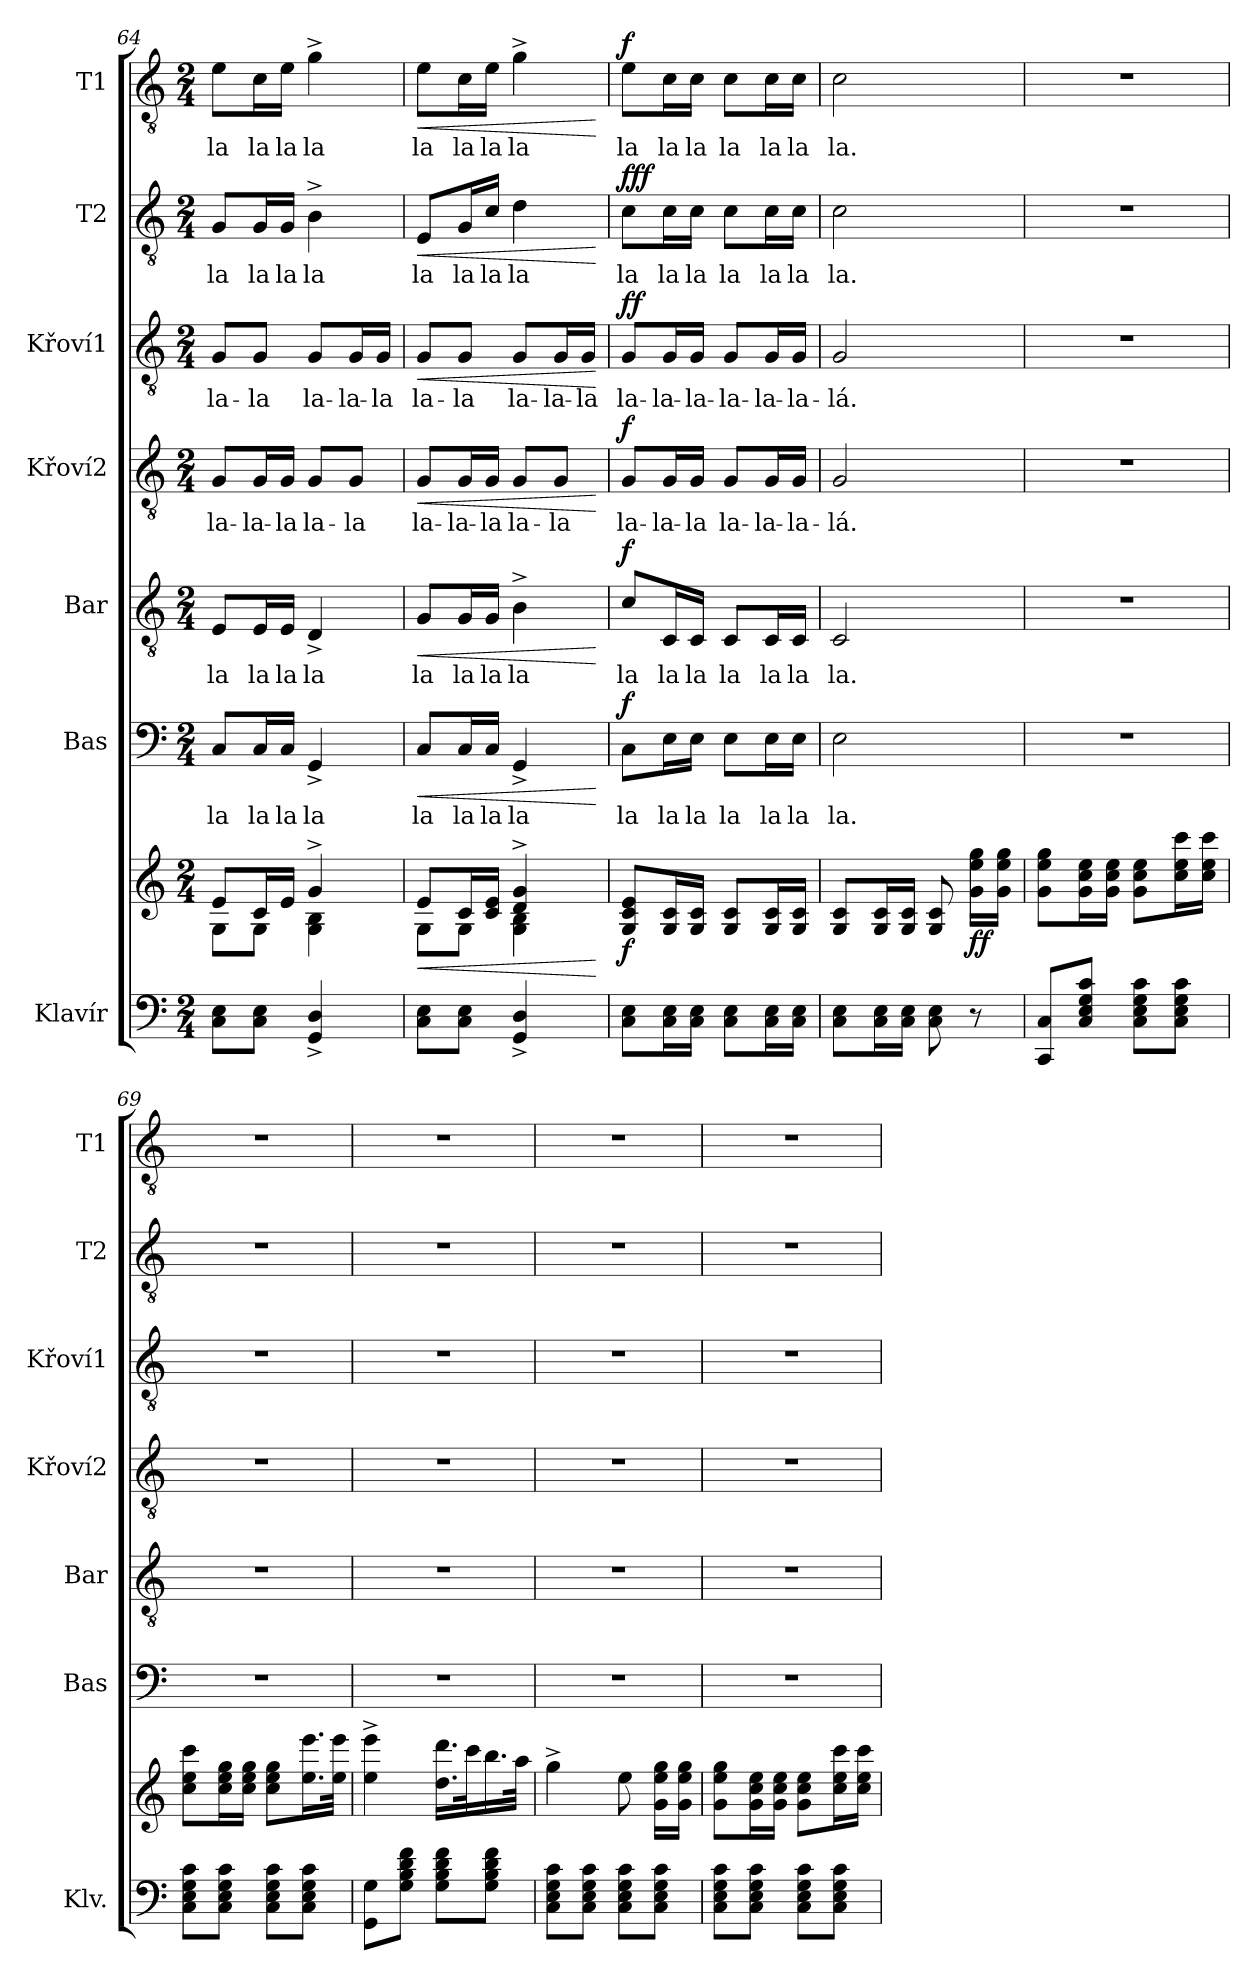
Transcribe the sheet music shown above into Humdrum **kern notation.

**kern	**kern	**dynam	**kern	**text	**dynam	**kern	**text	**dynam	**kern	**text	**dynam	**kern	**text	**dynam	**kern	**text	**dynam	**kern	**text	**dynam
*part7	*part7	*part7	*part6	*part6	*part6	*part5	*part5	*part5	*part4	*part4	*part4	*part3	*part3	*part3	*part2	*part2	*part2	*part1	*part1	*part1
*staff8	*staff7	*staff7/8	*staff6	*staff6	*staff6	*staff5	*staff5	*staff5	*staff4	*staff4	*staff4	*staff3	*staff3	*staff3	*staff2	*staff2	*staff2	*staff1	*staff1	*staff1
*I"Klavír	*	*	*I"Bas	*	*	*I"Bar	*	*	*I"Křoví2	*	*	*I"Křoví1	*	*	*I"T2	*	*	*I"T1	*	*
*I'Klv.	*	*	*I'Bas	*	*	*I'Bar	*	*	*I'Křoví2	*	*	*I'Křoví1	*	*	*I'T2	*	*	*I'T1	*	*
*clefF4	*clefG2	*	*clefF4	*	*	*clefGv2	*	*	*clefGv2	*	*	*clefGv2	*	*	*clefGv2	*	*	*clefGv2	*	*
*k[]	*k[]	*	*k[]	*	*	*k[]	*	*	*k[]	*	*	*k[]	*	*	*k[]	*	*	*k[]	*	*
*M2/4	*M2/4	*	*M2/4	*	*	*M2/4	*	*	*M2/4	*	*	*M2/4	*	*	*M2/4	*	*	*M2/4	*	*
=64	=64	=64	=64	=64	=64	=64	=64	=64	=64	=64	=64	=64	=64	=64	=64	=64	=64	=64	=64	=64
*	*^	*	*	*	*	*	*	*	*	*	*	*	*	*	*	*	*	*	*	*
8C\ 8E\L	8e/L	8G\L	.	8C/L	la	.	8E/L	la	.	8G/L	la-	.	8G/L	la-	.	8G/L	la	.	8e\L	la	.
8C\ 8E\J	16c/L	8G\J	.	16C/L	la	.	16E/L	la	.	16G/L	-la-	.	8G/J	-la	.	16G/L	la	.	16c\L	la	.
.	16e/JJ	.	.	16C/JJ	la	.	16E/JJ	la	.	16G/JJ	-la	.	.	.	.	16G/JJ	la	.	16e\JJ	la	.
4GG/^ 4D/^	4g^/	4G\ 4B\	.	4GG^/	la	.	4D^/	la	.	8G/L	la-	.	8G/L	la-	.	4B^\	la	.	4g^\	la	.
.	.	.	.	.	.	.	.	.	.	8G/J	-la	.	16G/L	-la-	.	.	.	.	.	.	.
.	.	.	.	.	.	.	.	.	.	.	.	.	16G/JJ	-la	.	.	.	.	.	.	.
=65	=65	=65	=65	=65	=65	=65	=65	=65	=65	=65	=65	=65	=65	=65	=65	=65	=65	=65	=65	=65	=65
!	!	!	!LO:HP:b	!	!	!LO:HP:b	!	!	!LO:HP:b	!	!	!LO:HP:b	!	!	!LO:HP:b	!	!	!LO:HP:b	!	!	!LO:HP:b
8C\ 8E\L	8e/L	8G\L	<	8C/L	la	<	8G/L	la	<	8G/L	la-	<	8G/L	la-	<	8E/L	la	<	8e\L	la	<
8C\ 8E\J	16c/L	8G\J	.	16C/L	la	.	16G/L	la	.	16G/L	-la-	.	8G/J	-la	.	16G/L	la	.	16c\L	la	.
.	16c/ 16e/JJ	.	.	16C/JJ	la	.	16G/JJ	la	.	16G/JJ	-la	.	.	.	.	16c/JJ	la	.	16e\JJ	la	.
4GG/^ 4D/^	4d/^ 4g/^	4G\ 4B\	.	4GG^/	la	.	4B^\	la	.	8G/L	la-	.	8G/L	la-	.	4d\	la	.	4g^\	la	.
.	.	.	.	.	.	.	.	.	.	8G/J	-la	.	16G/L	-la-	.	.	.	.	.	.	.
.	.	.	.	.	.	.	.	.	.	.	.	.	16G/JJ	-la	.	.	.	.	.	.	.
*	*v	*v	*	*	*	*	*	*	*	*	*	*	*	*	*	*	*	*	*	*	*
.	.	[	.	.	[	.	.	[	.	.	[	.	.	[	.	.	[	.	.	[
=66	=66	=66	=66	=66	=66	=66	=66	=66	=66	=66	=66	=66	=66	=66	=66	=66	=66	=66	=66	=66
!	!	!LO:DY:b	!	!	!LO:DY:a	!	!	!LO:DY:a	!	!	!LO:DY:a	!	!	!LO:DY:a	!	!	!	!	!	!
!	!	!	!	!	!	!	!	!	!	!	!	!	!	!LO:DY:n=1:a	!	!	!LO:DY:a	!	!	!
!	!	!	!	!	!	!	!	!	!	!	!	!	!	!	!	!	!LO:DY:n=1:a	!	!	!
!	!	!	!	!	!	!	!	!	!	!	!	!	!	!	!	!	!LO:DY:n=2:a	!	!	!LO:DY:a
8C\ 8E\L	8G/ 8c/ 8e/L	f	8C\L	-la	f	8c/L	la	f	8G/L	la-	f	8G/L	la-	f f	8c\L	la	f f f	8e\L	la	f
16C\ 16E\L	16G/ 16c/L	.	16E\L	la	.	16C/L	la	.	16G/L	-la-	.	16G/L	-la-	.	16c\L	la	.	16c\L	la	.
16C\ 16E\JJ	16G/ 16c/JJ	.	16E\JJ	la	.	16C/JJ	la	.	16G/JJ	-la	.	16G/JJ	-la-	.	16c\JJ	la	.	16c\JJ	la	.
8C\ 8E\L	8G/ 8c/L	.	8E\L	la	.	8C/L	la	.	8G/L	la-	.	8G/L	la-	.	8c\L	la	.	8c\L	la	.
16C\ 16E\L	16G/ 16c/L	.	16E\L	la	.	16C/L	la	.	16G/L	-la-	.	16G/L	-la-	.	16c\L	la	.	16c\L	la	.
16C\ 16E\JJ	16G/ 16c/JJ	.	16E\JJ	la	.	16C/JJ	la	.	16G/JJ	-la-	.	16G/JJ	-la-	.	16c\JJ	la	.	16c\JJ	la	.
=67	=67	=67	=67	=67	=67	=67	=67	=67	=67	=67	=67	=67	=67	=67	=67	=67	=67	=67	=67	=67
8C\ 8E\L	8G/ 8c/L	.	2E\	la.	.	2C/	la.	.	2G/	-lá.	.	2G/	-lá.	.	2c\	la.	.	2c\	la.	.
16C\ 16E\L	16G/ 16c/L	.	.	.	.	.	.	.	.	.	.	.	.	.	.	.	.	.	.	.
16C\ 16E\JJ	16G/ 16c/JJ	.	.	.	.	.	.	.	.	.	.	.	.	.	.	.	.	.	.	.
8C\ 8E\	8G/ 8c/	.	.	.	.	.	.	.	.	.	.	.	.	.	.	.	.	.	.	.
!	!	!LO:DY:b	!	!	!	!	!	!	!	!	!	!	!	!	!	!	!	!	!	!
8r	16g\ 16ee\ 16gg\LL	ff	.	.	.	.	.	.	.	.	.	.	.	.	.	.	.	.	.	.
.	16g\ 16ee\ 16gg\JJ	.	.	.	.	.	.	.	.	.	.	.	.	.	.	.	.	.	.	.
=68	=68	=68	=68	=68	=68	=68	=68	=68	=68	=68	=68	=68	=68	=68	=68	=68	=68	=68	=68	=68
8CC/ 8C/L	8g\ 8ee\ 8gg\L	.	2r	.	.	2r	.	.	2r	.	.	2r	.	.	2r	.	.	2r	.	.
8C/ 8E/ 8G/ 8c/J	16g\ 16cc\ 16ee\L	.	.	.	.	.	.	.	.	.	.	.	.	.	.	.	.	.	.	.
.	16g\ 16cc\ 16ee\JJ	.	.	.	.	.	.	.	.	.	.	.	.	.	.	.	.	.	.	.
8C\ 8E\ 8G\ 8c\L	8g\ 8cc\ 8ee\L	.	.	.	.	.	.	.	.	.	.	.	.	.	.	.	.	.	.	.
8C\ 8E\ 8G\ 8c\J	16cc\ 16ee\ 16ccc\L	.	.	.	.	.	.	.	.	.	.	.	.	.	.	.	.	.	.	.
.	16cc\ 16ee\ 16ccc\JJ	.	.	.	.	.	.	.	.	.	.	.	.	.	.	.	.	.	.	.
!!LO:LB:g=z
=69	=69	=69	=69	=69	=69	=69	=69	=69	=69	=69	=69	=69	=69	=69	=69	=69	=69	=69	=69	=69
8C\ 8E\ 8G\ 8c\L	8cc\ 8ee\ 8ccc\L	.	2r	.	.	2r	.	.	2r	.	.	2r	.	.	2r	.	.	2r	.	.
8C\ 8E\ 8G\ 8c\J	16cc\ 16ee\ 16gg\L	.	.	.	.	.	.	.	.	.	.	.	.	.	.	.	.	.	.	.
.	16cc\ 16ee\ 16gg\JJ	.	.	.	.	.	.	.	.	.	.	.	.	.	.	.	.	.	.	.
8C\ 8E\ 8G\ 8c\L	8cc\ 8ee\ 8gg\L	.	.	.	.	.	.	.	.	.	.	.	.	.	.	.	.	.	.	.
8C\ 8E\ 8G\ 8c\J	16.ee\ 16.eee\L	.	.	.	.	.	.	.	.	.	.	.	.	.	.	.	.	.	.	.
.	32ee\ 32eee\JJk	.	.	.	.	.	.	.	.	.	.	.	.	.	.	.	.	.	.	.
=70	=70	=70	=70	=70	=70	=70	=70	=70	=70	=70	=70	=70	=70	=70	=70	=70	=70	=70	=70	=70
8GG\ 8G\L	4ee\^ 4eee\^	.	2r	.	.	2r	.	.	2r	.	.	2r	.	.	2r	.	.	2r	.	.
8G\ 8B\ 8d\ 8f\J	.	.	.	.	.	.	.	.	.	.	.	.	.	.	.	.	.	.	.	.
8G\ 8B\ 8d\ 8f\L	16.dd\ 16.ddd\LL	.	.	.	.	.	.	.	.	.	.	.	.	.	.	.	.	.	.	.
.	32ccc\K	.	.	.	.	.	.	.	.	.	.	.	.	.	.	.	.	.	.	.
8G\ 8B\ 8d\ 8f\J	16.bb\	.	.	.	.	.	.	.	.	.	.	.	.	.	.	.	.	.	.	.
.	32aa\JJk	.	.	.	.	.	.	.	.	.	.	.	.	.	.	.	.	.	.	.
=71	=71	=71	=71	=71	=71	=71	=71	=71	=71	=71	=71	=71	=71	=71	=71	=71	=71	=71	=71	=71
8C\ 8E\ 8G\ 8c\L	4gg^\	.	2r	.	.	2r	.	.	2r	.	.	2r	.	.	2r	.	.	2r	.	.
8C\ 8E\ 8G\ 8c\J	.	.	.	.	.	.	.	.	.	.	.	.	.	.	.	.	.	.	.	.
8C\ 8E\ 8G\ 8c\L	8ee\	.	.	.	.	.	.	.	.	.	.	.	.	.	.	.	.	.	.	.
8C\ 8E\ 8G\ 8c\J	16g\ 16ee\ 16gg\LL	.	.	.	.	.	.	.	.	.	.	.	.	.	.	.	.	.	.	.
.	16g\ 16ee\ 16gg\JJ	.	.	.	.	.	.	.	.	.	.	.	.	.	.	.	.	.	.	.
=72	=72	=72	=72	=72	=72	=72	=72	=72	=72	=72	=72	=72	=72	=72	=72	=72	=72	=72	=72	=72
8C\ 8E\ 8G\ 8c\L	8g\ 8ee\ 8gg\L	.	2r	.	.	2r	.	.	2r	.	.	2r	.	.	2r	.	.	2r	.	.
8C\ 8E\ 8G\ 8c\J	16g\ 16cc\ 16ee\L	.	.	.	.	.	.	.	.	.	.	.	.	.	.	.	.	.	.	.
.	16g\ 16cc\ 16ee\JJ	.	.	.	.	.	.	.	.	.	.	.	.	.	.	.	.	.	.	.
8C\ 8E\ 8G\ 8c\L	8g\ 8cc\ 8ee\L	.	.	.	.	.	.	.	.	.	.	.	.	.	.	.	.	.	.	.
8C\ 8E\ 8G\ 8c\J	16cc\ 16ee\ 16ccc\L	.	.	.	.	.	.	.	.	.	.	.	.	.	.	.	.	.	.	.
.	16cc\ 16ee\ 16ccc\JJ	.	.	.	.	.	.	.	.	.	.	.	.	.	.	.	.	.	.	.
=	=	=	=	=	=	=	=	=	=	=	=	=	=	=	=	=	=	=	=	=
*-	*-	*-	*-	*-	*-	*-	*-	*-	*-	*-	*-	*-	*-	*-	*-	*-	*-	*-	*-	*-
